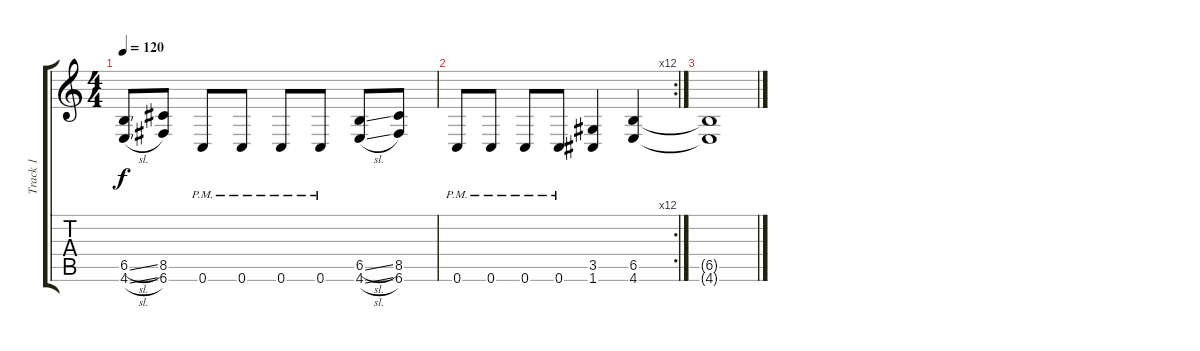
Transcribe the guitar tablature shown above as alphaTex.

\track ("Track 1" "Track 1") {instrument distortionguitar}
\staff {score tabs}
\tuning (C4 G3 Eb3 Bb2 F2 C2) {hide}
\ts (4 4)
\tempo 120
\clef g2
\ks c
(6.5{sl} 4.6{sl}).8{dy f} (8.5 6.6).8 0.6{pm}.8 0.6{pm}.8 0.6{pm}.8 0.6{pm}.8 (6.5{sl} 4.6{sl}).8 (8.5 6.6).8 |
\rc 12
0.6{pm}.8 0.6{pm}.8 0.6{pm}.8 0.6{pm}.8 (3.5 1.6).4 (6.5 4.6).4 |
(6.5{t} 4.6{t}).1
